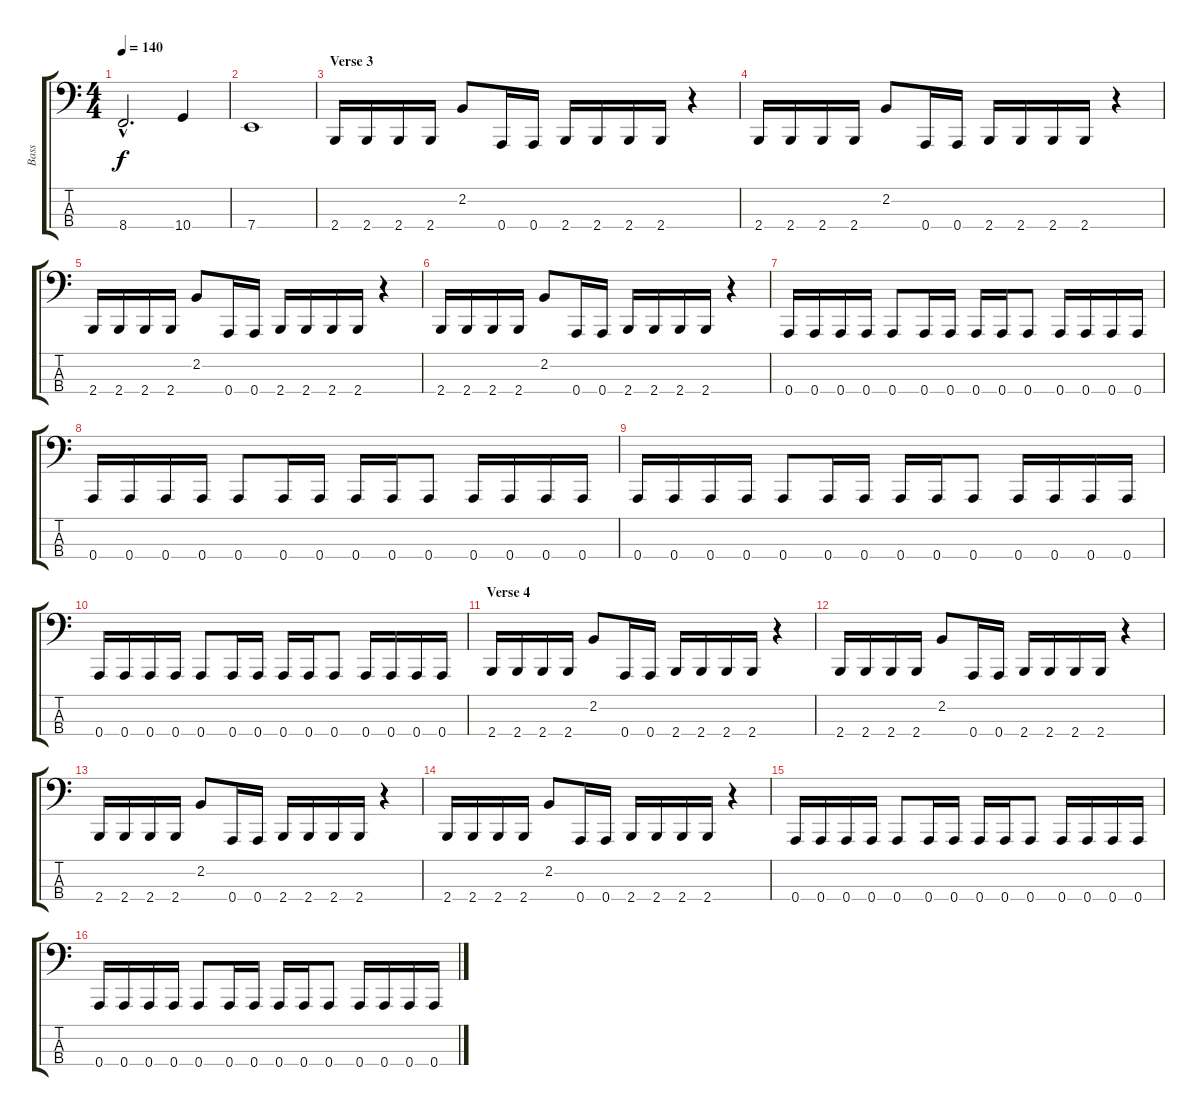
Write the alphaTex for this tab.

\track ("Bass" "Bass") {instrument electricbasspick}
\staff {score tabs}
\tuning (D2 A1 E1 A0) {hide}
\ts (4 4)
\tempo 140
\clef f4
\ks c
8.4{hac}.2{d dy f} 10.4.4 |
7.4.1 |
\section ("" "Verse 3")
2.4.16 2.4.16 2.4.16 2.4.16 2.2.8 0.4.16 0.4.16 2.4.16 2.4.16 2.4.16 2.4.16 r.4 |
2.4.16 2.4.16 2.4.16 2.4.16 2.2.8 0.4.16 0.4.16 2.4.16 2.4.16 2.4.16 2.4.16 r.4 |
2.4.16 2.4.16 2.4.16 2.4.16 2.2.8 0.4.16 0.4.16 2.4.16 2.4.16 2.4.16 2.4.16 r.4 |
2.4.16 2.4.16 2.4.16 2.4.16 2.2.8 0.4.16 0.4.16 2.4.16 2.4.16 2.4.16 2.4.16 r.4 |
0.4.16 0.4.16 0.4.16 0.4.16 0.4.8 0.4.16 0.4.16 0.4.16 0.4.16 0.4.8 0.4.16 0.4.16 0.4.16 0.4.16 |
0.4.16 0.4.16 0.4.16 0.4.16 0.4.8 0.4.16 0.4.16 0.4.16 0.4.16 0.4.8 0.4.16 0.4.16 0.4.16 0.4.16 |
0.4.16 0.4.16 0.4.16 0.4.16 0.4.8 0.4.16 0.4.16 0.4.16 0.4.16 0.4.8 0.4.16 0.4.16 0.4.16 0.4.16 |
0.4.16 0.4.16 0.4.16 0.4.16 0.4.8 0.4.16 0.4.16 0.4.16 0.4.16 0.4.8 0.4.16 0.4.16 0.4.16 0.4.16 |
\section ("" "Verse 4")
2.4.16 2.4.16 2.4.16 2.4.16 2.2.8 0.4.16 0.4.16 2.4.16 2.4.16 2.4.16 2.4.16 r.4 |
2.4.16 2.4.16 2.4.16 2.4.16 2.2.8 0.4.16 0.4.16 2.4.16 2.4.16 2.4.16 2.4.16 r.4 |
2.4.16 2.4.16 2.4.16 2.4.16 2.2.8 0.4.16 0.4.16 2.4.16 2.4.16 2.4.16 2.4.16 r.4 |
2.4.16 2.4.16 2.4.16 2.4.16 2.2.8 0.4.16 0.4.16 2.4.16 2.4.16 2.4.16 2.4.16 r.4 |
0.4.16 0.4.16 0.4.16 0.4.16 0.4.8 0.4.16 0.4.16 0.4.16 0.4.16 0.4.8 0.4.16 0.4.16 0.4.16 0.4.16 |
0.4.16 0.4.16 0.4.16 0.4.16 0.4.8 0.4.16 0.4.16 0.4.16 0.4.16 0.4.8 0.4.16 0.4.16 0.4.16 0.4.16
